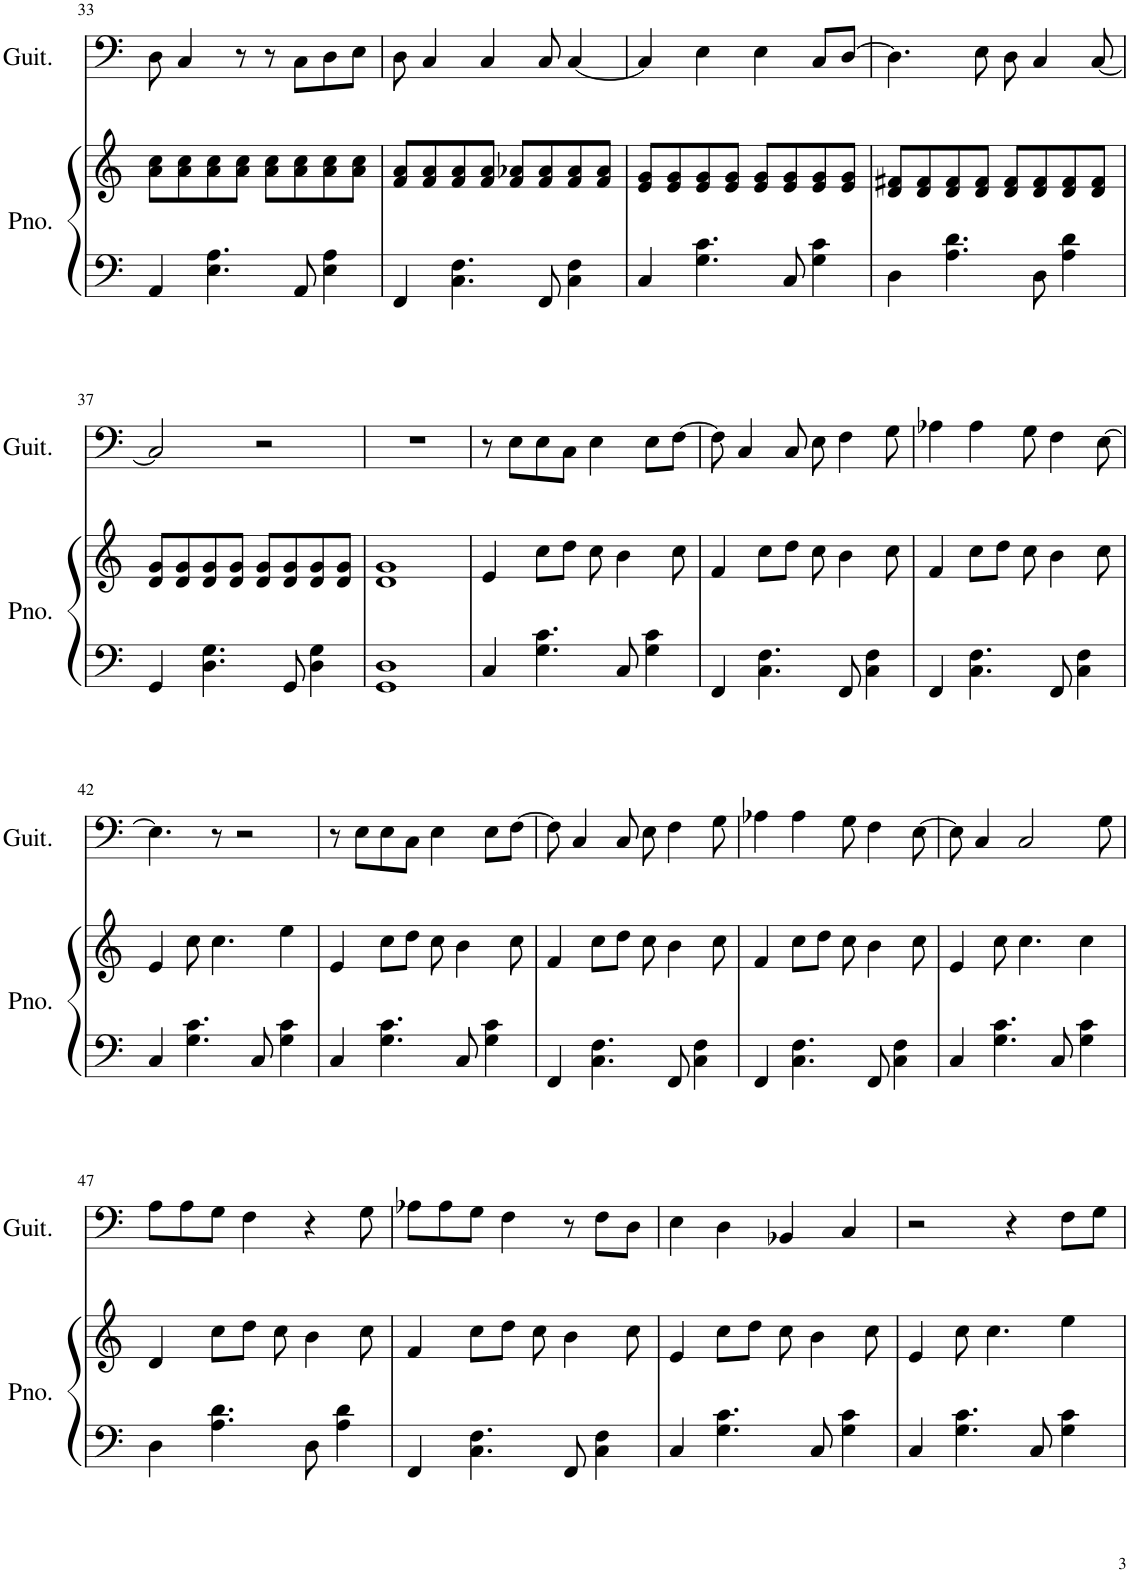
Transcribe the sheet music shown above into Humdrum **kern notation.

**kern	**kern	**kern
*part2	*part2	*part1
*staff3	*staff2	*staff1
*I"Piano	*	*I"Acoustic Guitar
*I'Pno.	*	*I'Guit.
!!LO:PB:g=z
*clefF4	*clefG2	*clefF4
*k[]	*k[]	*k[]
*M4/4	*M4/4	*M4/4
=33	=33	=33
4AA/	8a\ 8cc\L	8D\
.	8a\ 8cc\	4C/
4.E\ 4.A\	8a\ 8cc\	.
.	8a\ 8cc\J	8r
.	8a\ 8cc\L	8r
8AA/	8a\ 8cc\	8C\L
4E\ 4A\	8a\ 8cc\	8D\
.	8a\ 8cc\J	8E\J
=34	=34	=34
4FF/	8f/ 8a/L	8D\
.	8f/ 8a/	4C/
4.C\ 4.F\	8f/ 8a/	.
.	8f/ 8a/J	4C/
.	8f/ 8a-X/L	.
8FF/	8f/ 8a-/	8C/
4C\ 4F\	8f/ 8a-/	[4C/
.	8f/ 8a-/J	.
=35	=35	=35
4C/	8e/ 8g/L	4C/]
.	8e/ 8g/	.
4.G\ 4.c\	8e/ 8g/	4E\
.	8e/ 8g/J	.
.	8e/ 8g/L	4E\
8C/	8e/ 8g/	.
4G\ 4c\	8e/ 8g/	8C/L
.	8e/ 8g/J	[8D/J
=36	=36	=36
4D\	8d/ 8f#X/L	4.D\]
.	8d/ 8f#/	.
4.A\ 4.d\	8d/ 8f#/	.
.	8d/ 8f#/J	8E\
.	8d/ 8f#/L	8D\
8D\	8d/ 8f#/	4C/
4A\ 4d\	8d/ 8f#/	.
.	8d/ 8f#/J	[8C/
!!LO:LB:g=z
=37	=37	=37
4GG/	8d/ 8g/L	2C/]
.	8d/ 8g/	.
4.D\ 4.G\	8d/ 8g/	.
.	8d/ 8g/J	.
.	8d/ 8g/L	2r
8GG/	8d/ 8g/	.
4D\ 4G\	8d/ 8g/	.
.	8d/ 8g/J	.
=38	=38	=38
1GG 1D	1d 1g	1r
=39	=39	=39
4C/	4e/	8r
.	.	8E\L
4.G\ 4.c\	8cc\L	8E\
.	8dd\J	8C\J
.	8cc\	4E\
8C/	4b\	.
4G\ 4c\	.	8E\L
.	8cc\	[8F\J
=40	=40	=40
4FF/	4f/	8F\]
.	.	4C/
4.C\ 4.F\	8cc\L	.
.	8dd\J	8C/
.	8cc\	8E\
8FF/	4b\	4F\
4C\ 4F\	.	.
.	8cc\	8G\
=41	=41	=41
4FF/	4f/	4A-X\
4.C\ 4.F\	8cc\L	4A-\
.	8dd\J	.
.	8cc\	8G\
8FF/	4b\	4F\
4C\ 4F\	.	.
.	8cc\	[8E\
!!LO:LB:g=z
=42	=42	=42
4C/	4e/	4.E\]
4.G\ 4.c\	8cc\	.
.	4.cc\	8r
.	.	2r
8C/	.	.
4G\ 4c\	4ee\	.
=43	=43	=43
4C/	4e/	8r
.	.	8E\L
4.G\ 4.c\	8cc\L	8E\
.	8dd\J	8C\J
.	8cc\	4E\
8C/	4b\	.
4G\ 4c\	.	8E\L
.	8cc\	[8F\J
=44	=44	=44
4FF/	4f/	8F\]
.	.	4C/
4.C\ 4.F\	8cc\L	.
.	8dd\J	8C/
.	8cc\	8E\
8FF/	4b\	4F\
4C\ 4F\	.	.
.	8cc\	8G\
=45	=45	=45
4FF/	4f/	4A-X\
4.C\ 4.F\	8cc\L	4A-\
.	8dd\J	.
.	8cc\	8G\
8FF/	4b\	4F\
4C\ 4F\	.	.
.	8cc\	[8E\
=46	=46	=46
4C/	4e/	8E\]
.	.	4C/
4.G\ 4.c\	8cc\	.
.	4.cc\	2C/
8C/	.	.
4G\ 4c\	4cc\	.
.	.	8G\
!!LO:LB:g=z
=47	=47	=47
4D\	4d/	8A\L
.	.	8A\
4.A\ 4.d\	8cc\L	8G\J
.	8dd\J	4F\
.	8cc\	.
8D\	4b\	4r
4A\ 4d\	.	.
.	8cc\	8G\
=48	=48	=48
4FF/	4f/	8A-X\L
.	.	8A-\
4.C\ 4.F\	8cc\L	8G\J
.	8dd\J	4F\
.	8cc\	.
8FF/	4b\	8r
4C\ 4F\	.	8F\L
.	8cc\	8D\J
=49	=49	=49
4C/	4e/	4E\
4.G\ 4.c\	8cc\L	4D\
.	8dd\J	.
.	8cc\	4BB-X/
8C/	4b\	.
4G\ 4c\	.	4C/
.	8cc\	.
=50	=50	=50
4C/	4e/	2r
4.G\ 4.c\	8cc\	.
.	4.cc\	.
.	.	4r
8C/	.	.
4G\ 4c\	4ee\	8F\L
.	.	8G\J
=	=	=
*-	*-	*-
